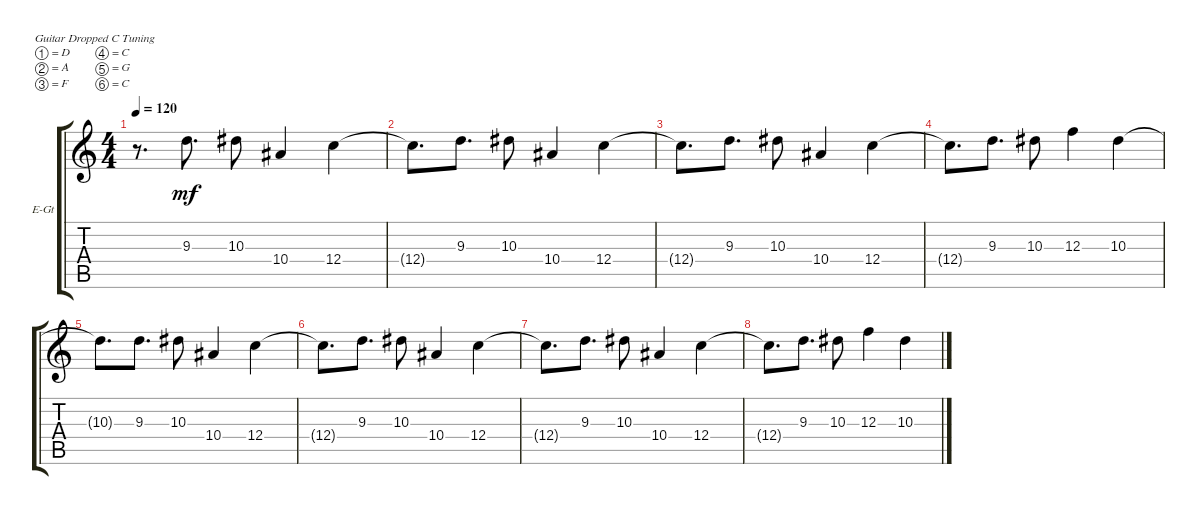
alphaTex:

\bracketExtendMode groupsimilarinstruments
\firstSystemTrackNameOrientation horizontal
\otherSystemsTrackNameOrientation horizontal
\track ("Electric Guitar" "E-Gt") {instrument distortionguitar}
\staff {score tabs}
\tuning (D4 A3 F3 C3 G2 C2)
\ts (4 4)
\tempo 120
\clef g2
\scale
0.487395
\ks c
r.8{d dy mf instrument distortionguitar} 9.3.8{d} 10.3.8 10.4.4 12.4.4 |
\scale
0.256303 12.4{t}.8{d} 9.3.8{d} 10.3.8 10.4.4 12.4.4 |
\scale
0.256303 12.4{t}.8{d} 9.3.8{d} 10.3.8 10.4.4 12.4.4 |
\scale
0.333333 12.4{t}.8{d} 9.3.8{d} 10.3.8 12.3.4 10.3.4 |
\scale
0.333333 10.3{t}.8{d} 9.3.8{d} 10.3.8 10.4.4 12.4.4 |
\scale
0.333333 12.4{t}.8{d} 9.3.8{d} 10.3.8 10.4.4 12.4.4 |
\scale
0.333333 12.4{t}.8{d} 9.3.8{d} 10.3.8 10.4.4 12.4.4 |
\scale
0.333333 12.4{t}.8{d} 9.3.8{d} 10.3.8 12.3.4 10.3.4 |
\scale
0.333333 |
\scale
0.333333 |
\scale
0.333333 |
\scale
0.333333 |
\scale
0.333333 |
\scale
0.333333 |
\scale
0.333333 |
\scale
0.333333
